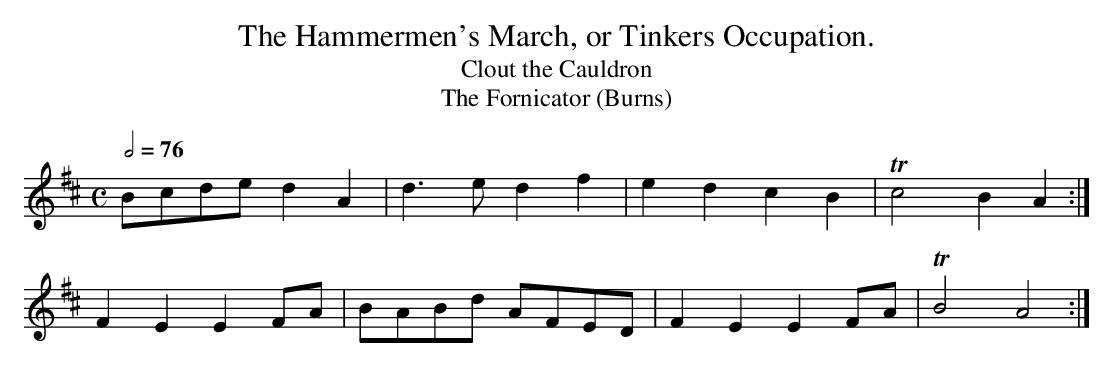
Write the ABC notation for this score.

X:1
T:The Hammermen's March, or Tinkers Occupation.
T:Clout the Cauldron
T:The Fornicator (Burns)
M:C
L:1/8
Q:1/2=76
K:A Mixolydian
Bcde d2A2 | d3 e d2f2 | e2d2 c2B2 | Tc4 B2A2 :|
F2E2 E2FA | BABd AFED | F2E2 E2FA | TB4 A4 :|
